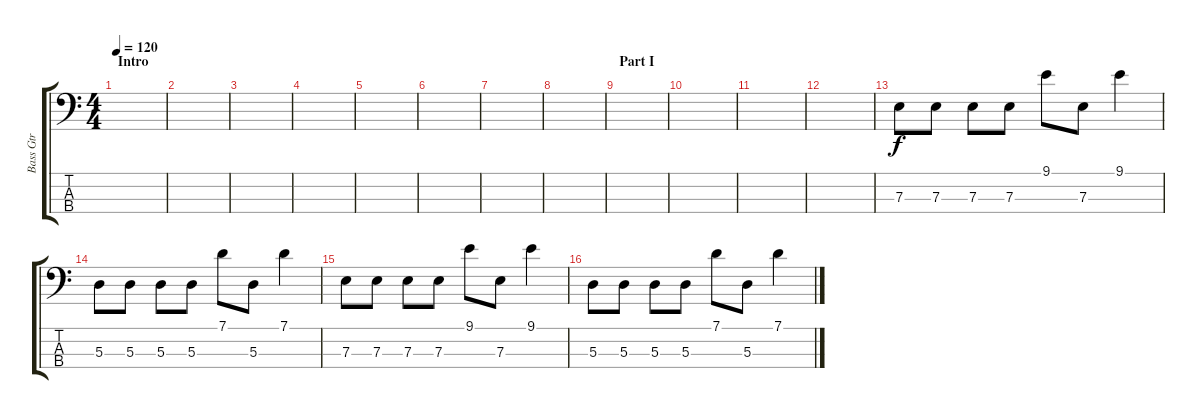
\track ("Bass Gtr" "Bass Gtr") {instrument electricbassfinger}
\staff {score tabs}
\tuning (G2 D2 A1 E1) {hide}
\ts (4 4)
\section ("" "Intro")
\tempo 120
\clef f4
\ks c
|
|
|
|
|
|
|
|
\section ("" "Part I")
|
|
|
|
7.3.8 7.3.8 7.3.8 7.3.8 9.1.8 7.3.8 9.1.4 |
5.3.8 5.3.8 5.3.8 5.3.8 7.1.8 5.3.8 7.1.4 |
7.3.8 7.3.8 7.3.8 7.3.8 9.1.8 7.3.8 9.1.4 |
5.3.8 5.3.8 5.3.8 5.3.8 7.1.8 5.3.8 7.1.4
